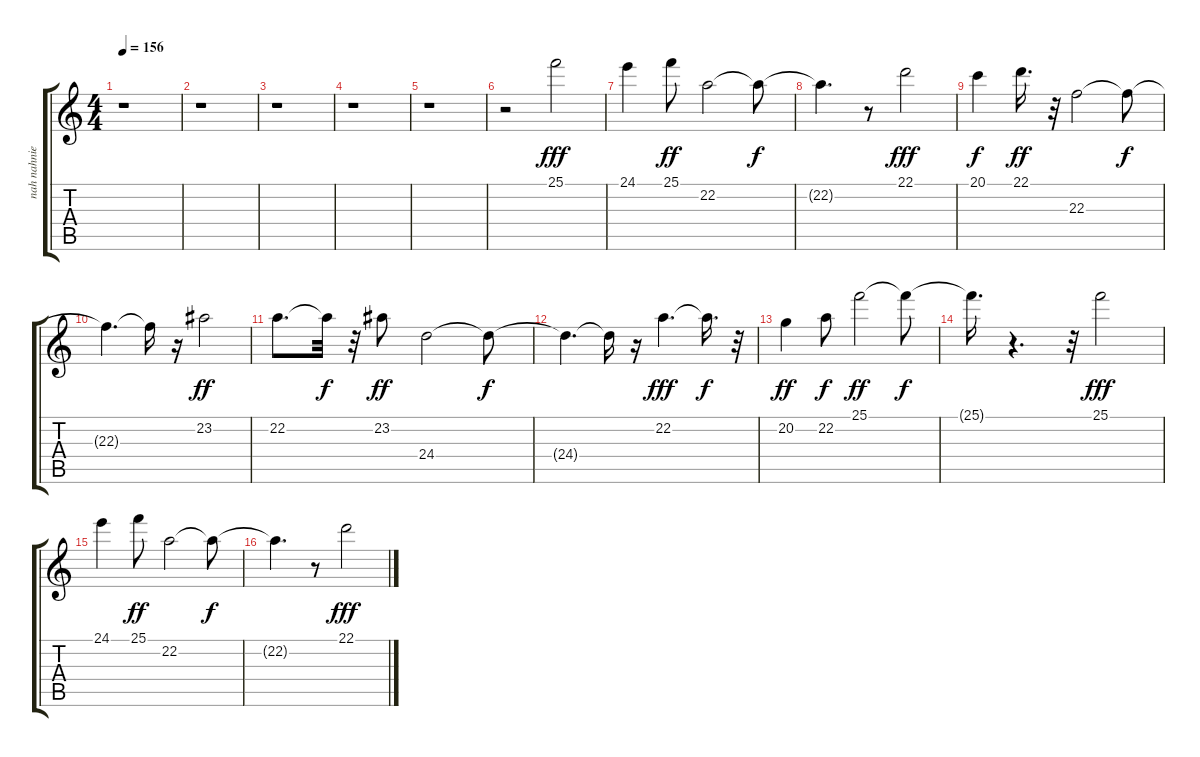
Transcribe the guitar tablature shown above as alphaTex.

\track ("nah nahnie" "nah nahnie") {instrument lead3calliope}
\staff {score tabs}
\tuning (E4 B3 G3 D3 A2 E2) {hide}
\ts (4 4)
\tempo 156
\clef g2
\ks c
r.1{dy fff} |
r.1 |
r.1 |
r.1 |
r.1 |
r.2 25.1.2 |
24.1.4 25.1.8{dy ff} 22.2.2 22.2{t}.8{dy f} |
22.2{t}.4{d} r.8 22.1.2{dy fff} |
20.1.4{dy f} 22.1.16{d dy ff} r.32 22.3.2 22.3{t}.8{dy f} |
22.3{t}.4{d} 22.3{t}.16 r.16 23.2.2{dy ff} |
22.2.8{d} 22.2{t}.32{dy f} r.32 23.2.8{dy ff} 24.4.2 24.4{t}.8{dy f} |
24.4{t}.4{d} 24.4{t}.16 r.16 22.2.4{d dy fff} 22.2{t}.16{d dy f} r.32 |
20.2.4{dy ff} 22.2.8{dy f} 25.1.2{dy ff} 25.1{t}.8{dy f} |
25.1{t}.16{d} r.4{d} r.32 25.1.2{dy fff} |
24.1.4 25.1.8{dy ff} 22.2.2 22.2{t}.8{dy f} |
22.2{t}.4{d} r.8 22.1.2{dy fff}
